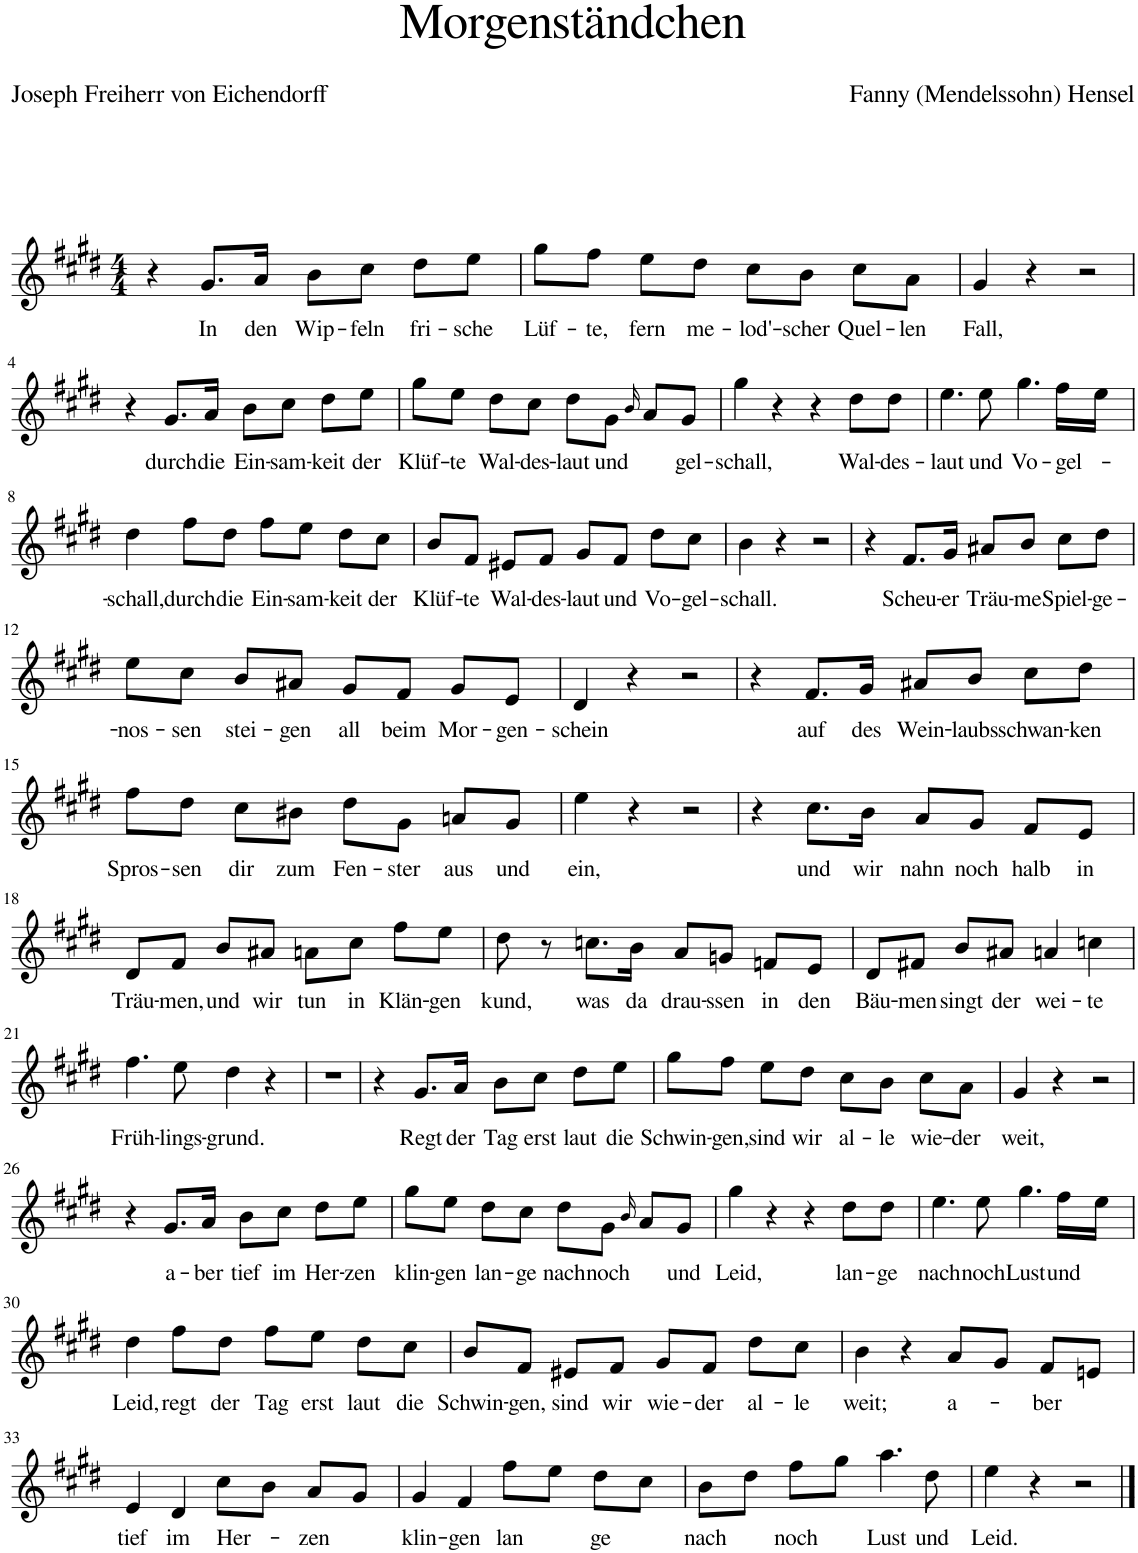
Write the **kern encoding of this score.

**kern	**text
*part1	*part1
*staff1	*staff1
*I"Piano	*
*I'Pno	*
*clefG2	*
*k[f#c#g#d#]	*
*M4/4	*
=1	=1
4r	.
!	!LO:LY:b
8.g#/L	In
!	!LO:LY:b
16a/Jk	den
!	!LO:LY:b
8b\L	Wip-
!	!LO:LY:b
8cc#\J	-feln
!	!LO:LY:b
8dd#\L	fri-
!	!LO:LY:b
8ee\J	-sche
=2	=2
!	!LO:LY:b
8gg#\L	Lüf-
!	!LO:LY:b
8ff#\J	-te,
!	!LO:LY:b
8ee\L	fern
!	!LO:LY:b
8dd#\J	me-
!	!LO:LY:b
8cc#\L	-lod'-
!	!LO:LY:b
8b\J	-scher
!	!LO:LY:b
8cc#\L	Quel-
!	!LO:LY:b
8a\J	-len
=3	=3
!	!LO:LY:b
4g#/	Fall,
4r	.
2r	.
!!LO:LB:g=z
=4	=4
4r	.
!	!LO:LY:b
8.g#/L	durch
!	!LO:LY:b
16a/Jk	die
!	!LO:LY:b
8b\L	Ein-
!	!LO:LY:b
8cc#\J	-sam-
!	!LO:LY:b
8dd#\L	-keit
!	!LO:LY:b
8ee\J	der
=5	=5
!	!LO:LY:b
8gg#\L	Klüf-
!	!LO:LY:b
8ee\J	-te
!	!LO:LY:b
8dd#\L	Wal-
!	!LO:LY:b
8cc#\J	-des-
!	!LO:LY:b
8dd#\L	-laut
!	!LO:LY:b
8g#\J	und
16qb/	.
8a/L	.
!	!LO:LY:b
8g#/J	-gel-
=6	=6
!	!LO:LY:b
4gg#\	-schall,
4r	.
4r	.
!	!LO:LY:b
8dd#\L	Wal-
!	!LO:LY:b
8dd#\J	-des-
=7	=7
!	!LO:LY:b
4.ee\	-laut
!	!LO:LY:b
8ee\	und
!	!LO:LY:b
4.gg#\	Vo-
!	!LO:LY:b
16ff#\LL	-gel-
16ee\JJ	.
!!LO:LB:g=z
=8	=8
!	!LO:LY:b
4dd#\	-schall,
!	!LO:LY:b
8ff#\L	durch
!	!LO:LY:b
8dd#\J	die
!	!LO:LY:b
8ff#\L	Ein-
!	!LO:LY:b
8ee\J	-sam-
!	!LO:LY:b
8dd#\L	-keit
!	!LO:LY:b
8cc#\J	der
=9	=9
!	!LO:LY:b
8b/L	Klüf-
!	!LO:LY:b
8f#/J	-te
!	!LO:LY:b
8e#X/L	Wal-
!	!LO:LY:b
8f#/J	-des-
!	!LO:LY:b
8g#/L	-laut
!	!LO:LY:b
8f#/J	und
!	!LO:LY:b
8dd#\L	Vo-
!	!LO:LY:b
8cc#\J	-gel-
=10	=10
!	!LO:LY:b
4b\	-schall.
4r	.
2r	.
=11	=11
4r	.
!	!LO:LY:b
8.f#/L	Scheu-
!	!LO:LY:b
16g#/Jk	-er
!	!LO:LY:b
8a#X/L	Träu-
!	!LO:LY:b
8b/J	-me
!	!LO:LY:b
8cc#\L	Spiel-
!	!LO:LY:b
8dd#\J	-ge-
!!LO:LB:g=z
=12	=12
!	!LO:LY:b
8ee\L	-nos-
!	!LO:LY:b
8cc#\J	-sen
!	!LO:LY:b
8b/L	stei-
!	!LO:LY:b
8a#X/J	-gen
!	!LO:LY:b
8g#/L	all
!	!LO:LY:b
8f#/J	beim
!	!LO:LY:b
8g#/L	Mor-
!	!LO:LY:b
8e/J	-gen-
=13	=13
!	!LO:LY:b
4d#/	schein
4r	.
2r	.
=14	=14
4r	.
!	!LO:LY:b
8.f#/L	auf
!	!LO:LY:b
16g#/Jk	des
!	!LO:LY:b
8a#X/L	Wein-
!	!LO:LY:b
8b/J	-laubs
!	!LO:LY:b
8cc#\L	schwan-
!	!LO:LY:b
8dd#\J	-ken
!!LO:LB:g=z
=15	=15
!	!LO:LY:b
8ff#\L	Spros-
!	!LO:LY:b
8dd#\J	-sen
!	!LO:LY:b
8cc#\L	dir
!	!LO:LY:b
8b#X\J	zum
!	!LO:LY:b
8dd#\L	Fen-
!	!LO:LY:b
8g#\J	-ster
!	!LO:LY:b
8an/L	aus
!	!LO:LY:b
8g#/J	und
=16	=16
!	!LO:LY:b
4ee\	ein,
4r	.
2r	.
=17	=17
4r	.
!	!LO:LY:b
8.cc#\L	und
!	!LO:LY:b
16b\Jk	wir
!	!LO:LY:b
8a/L	nahn
!	!LO:LY:b
8g#/J	noch
!	!LO:LY:b
8f#/L	halb
!	!LO:LY:b
8e/J	in
!!LO:LB:g=z
=18	=18
!	!LO:LY:b
8d#/L	Träu-
!	!LO:LY:b
8f#/J	-men,
!	!LO:LY:b
8b/L	und
!	!LO:LY:b
8a#X/J	wir
!	!LO:LY:b
8an\L	tun
!	!LO:LY:b
8cc#\J	in
!	!LO:LY:b
8ff#\L	Klän-
!	!LO:LY:b
8ee\J	-gen
=19	=19
!	!LO:LY:b
8dd#\	kund,
8r	.
!	!LO:LY:b
8.ccn\L	was
!	!LO:LY:b
16b\Jk	da
!	!LO:LY:b
8a/L	drau-
!	!LO:LY:b
8gn/J	-ssen
!	!LO:LY:b
8fn/L	in
!	!LO:LY:b
8e/J	den
=20	=20
!	!LO:LY:b
8d#/L	Bäu-
!	!LO:LY:b
8f#X/J	-men
!	!LO:LY:b
8b/L	singt
!	!LO:LY:b
8a#X/J	der
!	!LO:LY:b
4an/	wei-
!	!LO:LY:b
4ccn\	-te
!!LO:LB:g=z
=21	=21
!	!LO:LY:b
4.ff#\	Früh-
!	!LO:LY:b
8ee\	-lings-
!	!LO:LY:b
4dd#\	-grund.
4r	.
=22	=22
1r	.
=23	=23
4r	.
!	!LO:LY:b
8.g#/L	Regt
!	!LO:LY:b
16a/Jk	der
!	!LO:LY:b
8b\L	Tag
!	!LO:LY:b
8cc#\J	erst
!	!LO:LY:b
8dd#\L	laut
!	!LO:LY:b
8ee\J	die
=24	=24
!	!LO:LY:b
8gg#\L	Schwin-
!	!LO:LY:b
8ff#\J	-gen,
!	!LO:LY:b
8ee\L	sind
!	!LO:LY:b
8dd#\J	wir
!	!LO:LY:b
8cc#\L	al-
!	!LO:LY:b
8b\J	-le
!	!LO:LY:b
8cc#\L	wie-
!	!LO:LY:b
8a\J	-der
=25	=25
!	!LO:LY:b
4g#/	weit,
4r	.
2r	.
!!LO:LB:g=z
=26	=26
4r	.
!	!LO:LY:b
8.g#/L	a-
!	!LO:LY:b
16a/Jk	-ber
!	!LO:LY:b
8b\L	tief
!	!LO:LY:b
8cc#\J	im
!	!LO:LY:b
8dd#\L	Her-
!	!LO:LY:b
8ee\J	-zen
=27	=27
!	!LO:LY:b
8gg#\L	klin-
!	!LO:LY:b
8ee\J	-gen
!	!LO:LY:b
8dd#\L	lan-
!	!LO:LY:b
8cc#\J	-ge
!	!LO:LY:b
8dd#\L	nach
!	!LO:LY:b
8g#\J	noch
16qb/	.
8a/L	.
!	!LO:LY:b
8g#/J	und
=28	=28
!	!LO:LY:b
4gg#\	Leid,
4r	.
4r	.
!	!LO:LY:b
8dd#\L	lan-
!	!LO:LY:b
8dd#\J	-ge
=29	=29
!	!LO:LY:b
4.ee\	nach
!	!LO:LY:b
8ee\	noch
!	!LO:LY:b
4.gg#\	Lust
!	!LO:LY:b
16ff#\LL	und
16ee\JJ	.
!!LO:LB:g=z
=30	=30
!	!LO:LY:b
4dd#\	Leid,
!	!LO:LY:b
8ff#\L	regt
!	!LO:LY:b
8dd#\J	der
!	!LO:LY:b
8ff#\L	Tag
!	!LO:LY:b
8ee\J	erst
!	!LO:LY:b
8dd#\L	laut
!	!LO:LY:b
8cc#\J	die
=31	=31
!	!LO:LY:b
8b/L	Schwin-
!	!LO:LY:b
8f#/J	-gen,
!	!LO:LY:b
8e#X/L	sind
!	!LO:LY:b
8f#/J	wir
!	!LO:LY:b
8g#/L	wie-
!	!LO:LY:b
8f#/J	-der
!	!LO:LY:b
8dd#\L	al-
!	!LO:LY:b
8cc#\J	-le
=32	=32
!	!LO:LY:b
4b\	weit;
4r	.
!	!LO:LY:b
8a/L	a-
8g#/J	.
!	!LO:LY:b
8f#/L	-ber
8en/J	.
!!LO:LB:g=z
=33	=33
!	!LO:LY:b
4e/	tief
!	!LO:LY:b
4d#/	im
!	!LO:LY:b
8cc#\L	Her-
8b\J	.
!	!LO:LY:b
8a/L	-zen
8g#/J	.
=34	=34
!	!LO:LY:b
4g#/	klin-
!	!LO:LY:b
4f#/	-gen
!	!LO:LY:b
8ff#\L	lan
8ee\J	.
!	!LO:LY:b
8dd#\L	-ge
8cc#\J	.
=35	=35
!	!LO:LY:b
8b\L	nach
8dd#\J	.
!	!LO:LY:b
8ff#\L	noch
8gg#\J	.
!	!LO:LY:b
4.aa\	Lust
!	!LO:LY:b
8dd#\	und
=36	=36
!	!LO:LY:b
4ee\	Leid.
4r	.
2r	.
==	==
*-	*-
